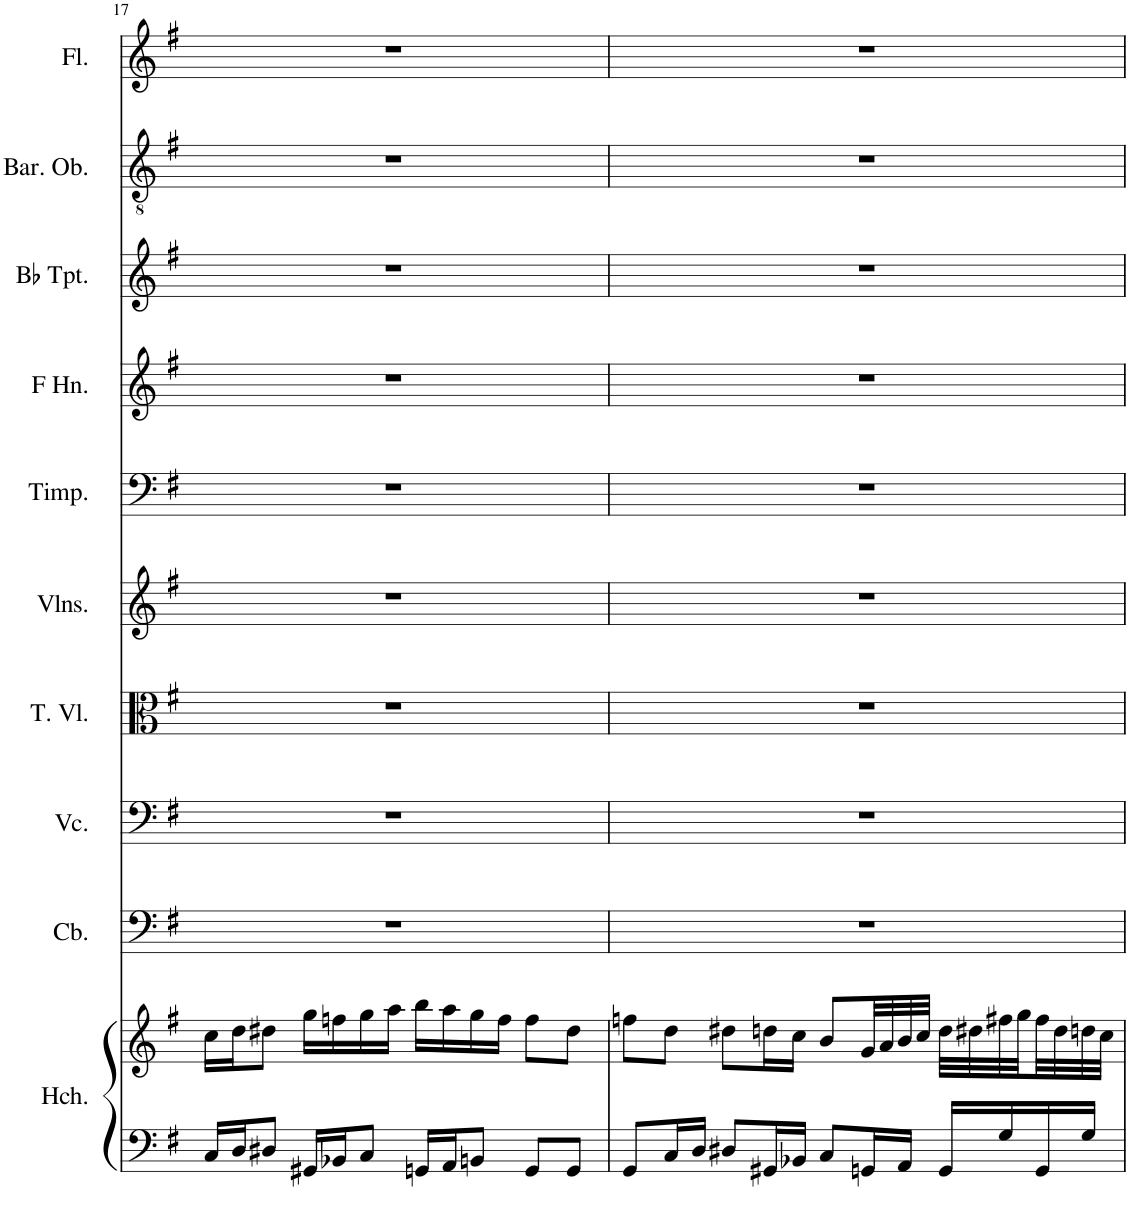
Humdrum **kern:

**kern	**kern	**kern	**kern	**kern	**kern	**kern	**kern	**kern	**kern	**kern
*part10	*part10	*part9	*part8	*part7	*part6	*part5	*part4	*part3	*part2	*part1
*staff11	*staff10	*staff9	*staff8	*staff7	*staff6	*staff5	*staff4	*staff3	*staff2	*staff1
*I"Harpsichord	*	*I"Contrabass, Cb.	*I"Violoncello, Vcl.	*I"Tenor Viol, Vla.	*I"Violins, Vl.I	*I"Timpani, Tp.	*I"Horn in F, Hn.	*I"Bb Trumpet, Tr.	*I"Baritone Oboe, Ob.	*I"Flute, Fl.
*I'Hch.	*	*I'Cb.	*I'Vc.	*I'T. Vl.	*I'Vlns.	*I'Timp.	*I'F Hn.	*I'Bb Tpt.	*I'Bar. Ob.	*I'Fl.
!!LO:PB:g=z
*clefF4	*clefG2	*clefF4	*clefF4	*clefC3	*clefG2	*clefF4	*clefG2	*clefG2	*clefGv2	*clefG2
*	*	*Trd7c12	*	*	*	*	*Trd4c7	*Trd1c2	*	*
*k[f#]	*k[f#]	*k[f#]	*k[f#]	*k[f#]	*k[f#]	*k[f#]	*k[f#]	*k[f#]	*k[f#]	*k[f#]
*M4/4	*M4/4	*M4/4	*M4/4	*M4/4	*M4/4	*M4/4	*M4/4	*M4/4	*M4/4	*M4/4
=17	=17	=17	=17	=17	=17	=17	=17	=17	=17	=17
16C/LL	16cc\LL	1r	1r	1r	1r	1r	1r	1r	1r	1r
16D/J	16dd\J	.	.	.	.	.	.	.	.	.
8D#X/J	8dd#X\J	.	.	.	.	.	.	.	.	.
16GG#X/LL	16gg\LL	.	.	.	.	.	.	.	.	.
16BB-X/J	16ffn\	.	.	.	.	.	.	.	.	.
8C/J	16gg\	.	.	.	.	.	.	.	.	.
.	16aa\JJ	.	.	.	.	.	.	.	.	.
16GGn/LL	16bb\LL	.	.	.	.	.	.	.	.	.
16AA/J	16aa\	.	.	.	.	.	.	.	.	.
8BBn/J	16gg\	.	.	.	.	.	.	.	.	.
.	16ff\JJ	.	.	.	.	.	.	.	.	.
8GG/L	8ff\L	.	.	.	.	.	.	.	.	.
8GG/J	8dd#\J	.	.	.	.	.	.	.	.	.
=18	=18	=18	=18	=18	=18	=18	=18	=18	=18	=18
8GG/L	8ffn\L	1r	1r	1r	1r	1r	1r	1r	1r	1r
16C/L	8dd\J	.	.	.	.	.	.	.	.	.
16D/JJ	.	.	.	.	.	.	.	.	.	.
8D#X/L	8dd#X\L	.	.	.	.	.	.	.	.	.
16GG#X/L	16ddn\L	.	.	.	.	.	.	.	.	.
16BB-X/JJ	16cc\JJ	.	.	.	.	.	.	.	.	.
8C/L	8b/L	.	.	.	.	.	.	.	.	.
16GGn/L	32g/LL	.	.	.	.	.	.	.	.	.
.	32a/	.	.	.	.	.	.	.	.	.
16AA/JJ	32b/	.	.	.	.	.	.	.	.	.
.	32cc/JJJ	.	.	.	.	.	.	.	.	.
16GG/LL	32dd\LLL	.	.	.	.	.	.	.	.	.
.	32dd#X\	.	.	.	.	.	.	.	.	.
16G/	32ff#X\	.	.	.	.	.	.	.	.	.
.	32gg\	.	.	.	.	.	.	.	.	.
16GG/	32ff#\	.	.	.	.	.	.	.	.	.
.	32dd#\	.	.	.	.	.	.	.	.	.
16G/JJ	32ddn\	.	.	.	.	.	.	.	.	.
.	32cc\JJJ	.	.	.	.	.	.	.	.	.
=	=	=	=	=	=	=	=	=	=	=
*-	*-	*-	*-	*-	*-	*-	*-	*-	*-	*-
